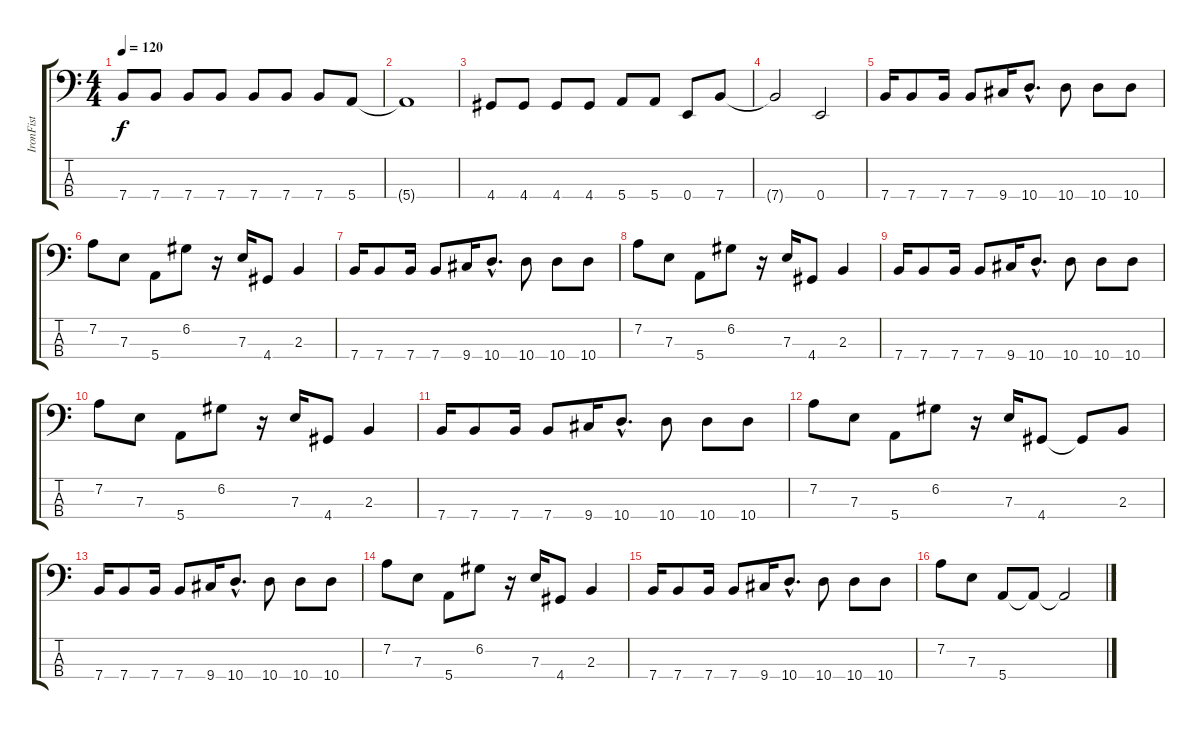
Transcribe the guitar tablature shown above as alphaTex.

\track ("IronFist" "IronFist") {instrument electricbassfinger}
\staff {score tabs}
\tuning (G2 D2 A1 E1) {hide}
\ts (4 4)
\tempo 120
\clef f4
\ks c
7.4.8{dy f} 7.4.8 7.4.8 7.4.8 7.4.8 7.4.8 7.4.8 5.4.8 |
5.4{t}.1 |
4.4.8 4.4.8 4.4.8 4.4.8 5.4.8 5.4.8 0.4.8 7.4.8 |
7.4{t}.2 0.4.2 |
7.4.16 7.4.8 7.4.16 7.4.8 9.4.16 10.4{hac}.8{d} 10.4.8 10.4.8 10.4.8 |
7.2.8 7.3.8 5.4.8 6.2.8 r.16 7.3.16 4.4.8 2.3.4 |
7.4.16 7.4.8 7.4.16 7.4.8 9.4.16 10.4{hac}.8{d} 10.4.8 10.4.8 10.4.8 |
7.2.8 7.3.8 5.4.8 6.2.8 r.16 7.3.16 4.4.8 2.3.4 |
7.4.16 7.4.8 7.4.16 7.4.8 9.4.16 10.4{hac}.8{d} 10.4.8 10.4.8 10.4.8 |
7.2.8 7.3.8 5.4.8 6.2.8 r.16 7.3.16 4.4.8 2.3.4 |
7.4.16 7.4.8 7.4.16 7.4.8 9.4.16 10.4{hac}.8{d} 10.4.8 10.4.8 10.4.8 |
7.2.8 7.3.8 5.4.8 6.2.8 r.16 7.3.16 4.4.8 4.4{t}.8 2.3.8 |
7.4.16 7.4.8 7.4.16 7.4.8 9.4.16 10.4{hac}.8{d} 10.4.8 10.4.8 10.4.8 |
7.2.8 7.3.8 5.4.8 6.2.8 r.16 7.3.16 4.4.8 2.3.4 |
7.4.16 7.4.8 7.4.16 7.4.8 9.4.16 10.4{hac}.8{d} 10.4.8 10.4.8 10.4.8 |
7.2.8 7.3.8 5.4.8 5.4{t}.8 5.4{t}.2
